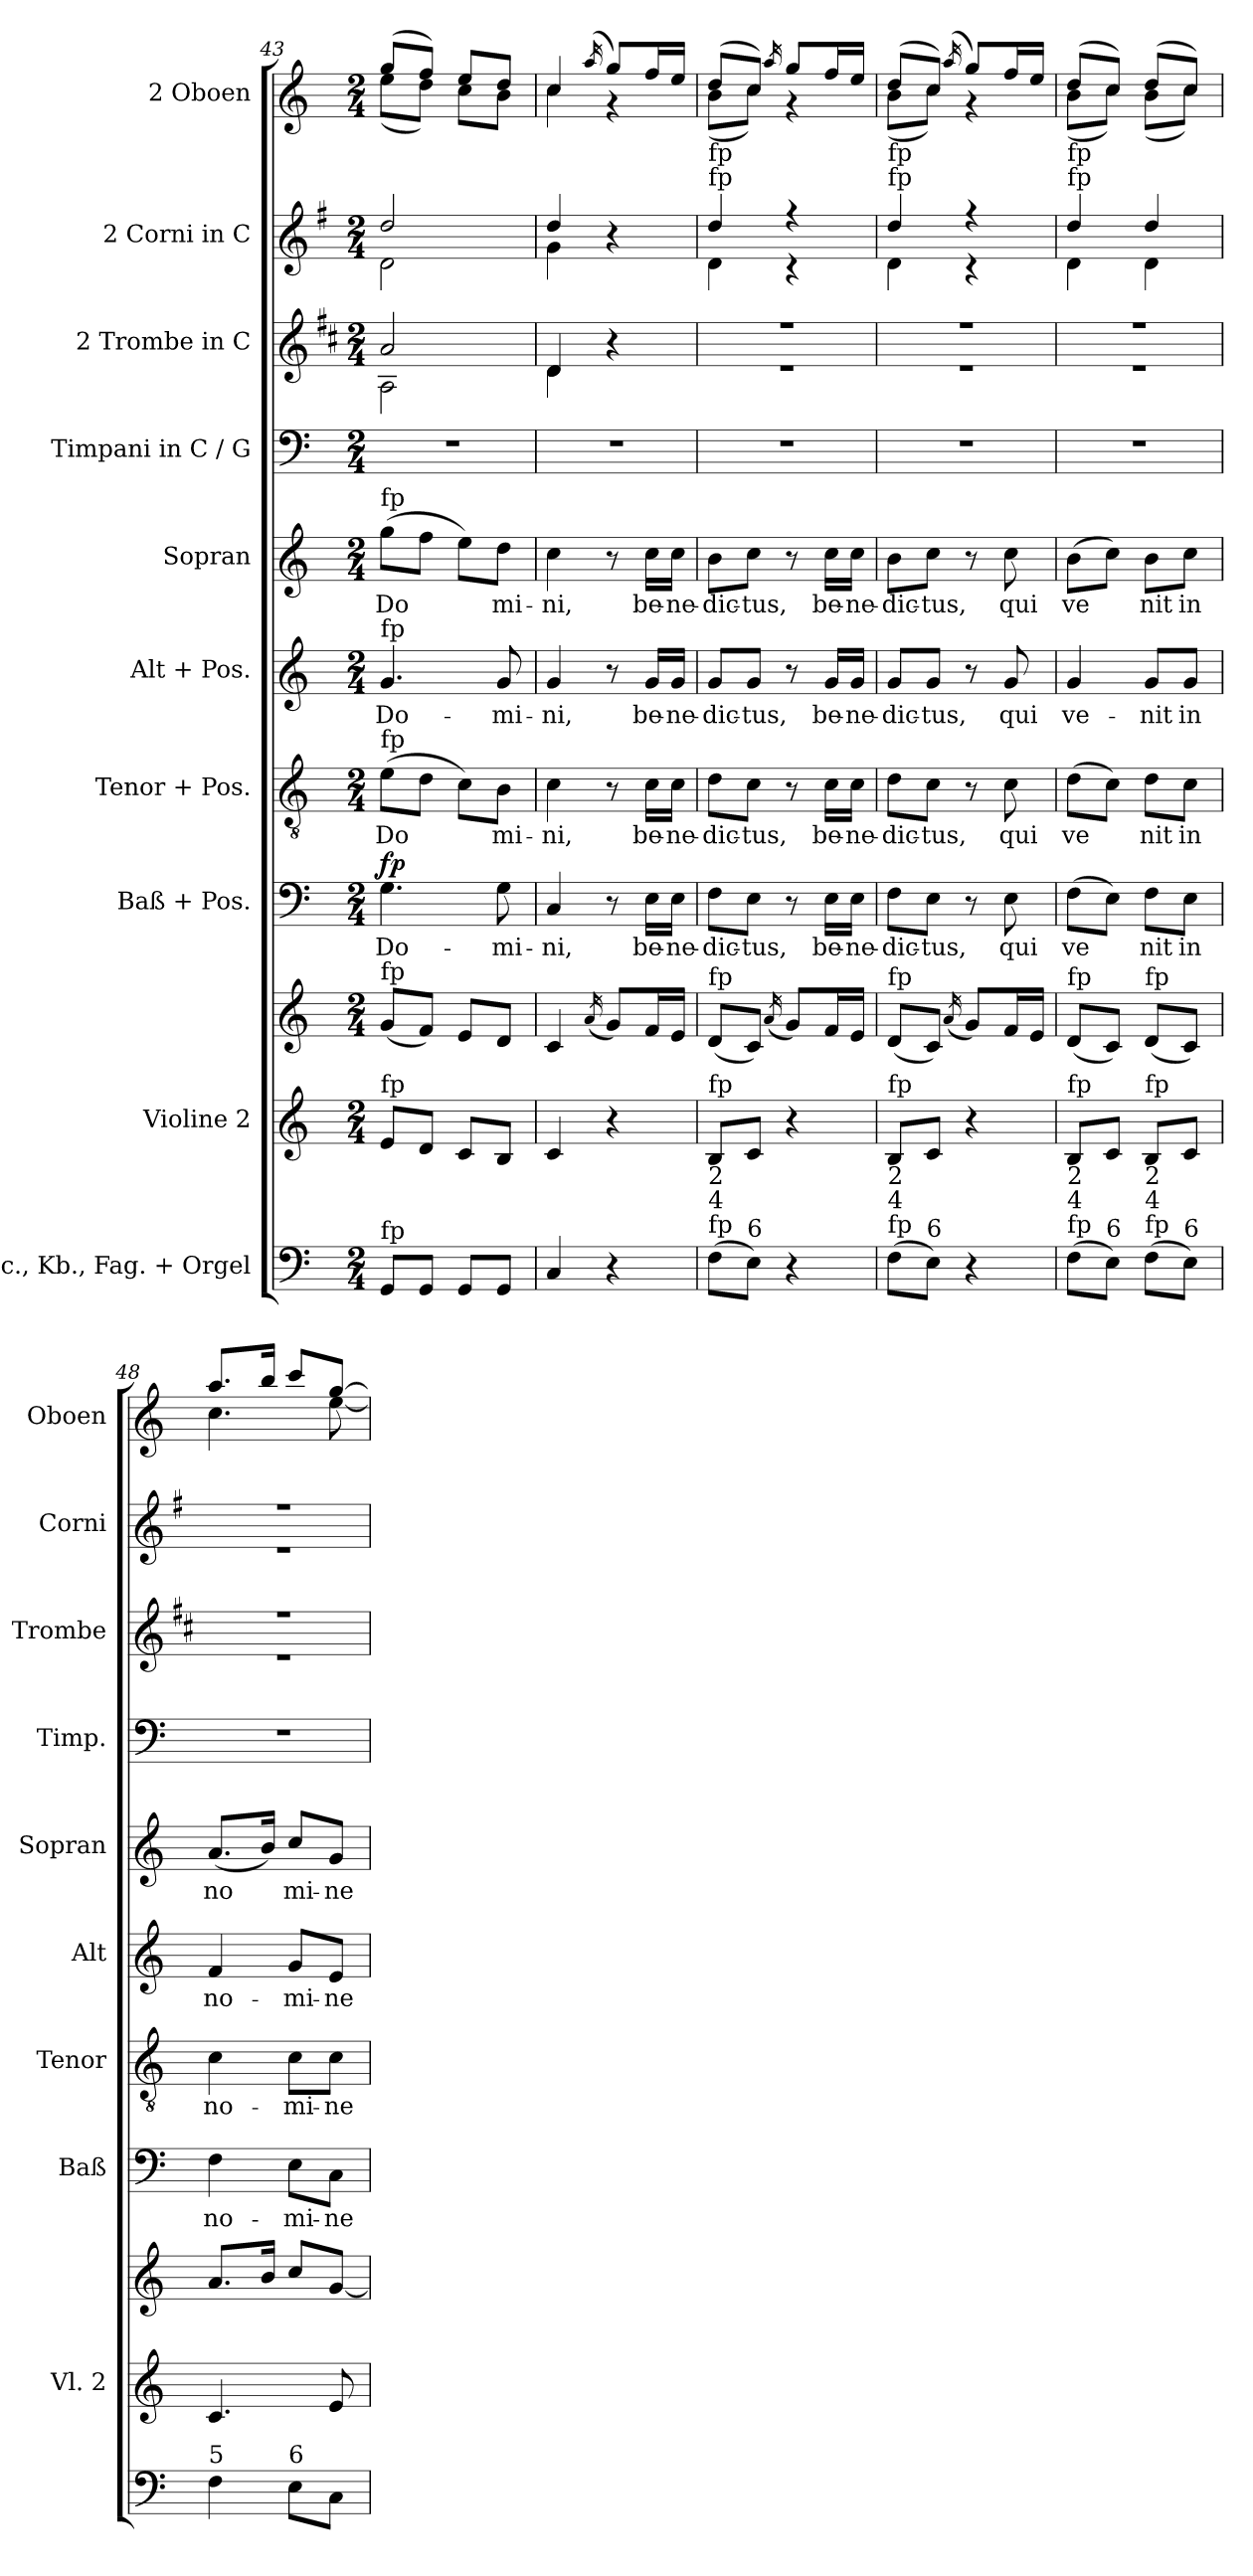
**kern	**kern	**kern	**kern	**text	**dynam	**kern	**text	**kern	**text	**kern	**text	**kern	**kern	**kern	**kern
*part10	*part9	*part9	*part8	*part8	*part8	*part7	*part7	*part6	*part6	*part5	*part5	*part4	*part3	*part2	*part1
*staff11	*staff10	*staff9	*staff8	*staff8	*staff8	*staff7	*staff7	*staff6	*staff6	*staff5	*staff5	*staff4	*staff3	*staff2	*staff1
*I"Vlc., Kb., Fag. + Orgel	*I"Violine 2	*	*I"Baß + Pos.	*	*	*I"Tenor + Pos.	*	*I"Alt + Pos.	*	*I"Sopran	*	*I"Timpani in C / G	*I"2 Trombe in C	*I"2 Corni in C	*I"2 Oboen
*	*I'Vl. 2	*	*I'Baß	*	*	*I'Tenor	*	*I'Alt	*	*I'Sopran	*	*I'Timp.	*I'Trombe	*I'Corni	*I'Oboen
*clefF4	*clefG2	*clefG2	*clefF4	*	*	*clefGv2	*	*clefG2	*	*clefG2	*	*clefF4	*clefG2	*clefG2	*clefG2
*	*	*	*	*	*	*	*	*	*	*	*	*	*ITrd1c2	*ITrd4c7	*
*k[]	*k[]	*k[]	*k[]	*	*	*k[]	*	*k[]	*	*k[]	*	*k[]	*k[]	*k[]	*k[]
*M2/4	*M2/4	*M2/4	*M2/4	*	*	*M2/4	*	*M2/4	*	*M2/4	*	*M2/4	*M2/4	*M2/4	*M2/4
=43	=43	=43	=43	=43	=43	=43	=43	=43	=43	=43	=43	=43	=43	=43	=43
!	!	!	!	!	!	!	!	!	!	!	!	!	!	!	!LO:TX:a:t=fp
!	!	!	!	!	!	!	!	!	!	!	!	!	!	!	!LO:TX:a:t=fp
!	!	!	!	!	!	!	!	!	!	!	!	!	!	!LO:TX:a:t=fp	!
!	!	!	!	!	!	!	!	!	!	!	!	!	!	!LO:TX:a:t=fp	!
!	!	!	!	!	!	!	!	!	!	!	!	!	!LO:TX:a:t=fp	!	!
!	!	!	!	!	!	!	!	!	!	!	!	!	!LO:TX:a:t=fp	!	!
!	!	!	!	!	!	!	!	!	!	!LO:TX:a:t=fp	!	!	!	!	!
!	!	!	!	!	!	!	!	!LO:TX:a:t=fp	!	!	!	!	!	!	!
!	!	!	!	!	!	!LO:TX:a:t=fp	!	!	!	!	!	!	!	!	!
!	!	!LO:TX:a:t=fp	!	!	!	!	!	!	!	!	!	!	!	!	!
!	!LO:TX:a:t=fp	!	!	!	!	!	!	!	!	!	!	!	!	!	!
!LO:TX:a:t=fp	!	!	!	!	!	!	!	!	!	!	!	!	!	!	!
!	!	!	!	!LO:LY:b	!LO:DY:b	!	!LO:LY:b	!	!LO:LY:b	!	!LO:LY:b	!	!	!	!
*	*	*	*	*	*	*	*	*	*	*	*	*	*^	*^	*^
8GG/L	8e/L	(<8g/L	4.G\	Do-	fp	(>8e\L	Do	4.g/	Do-	(>8gg\L	Do	2r	2g/	2G\	2g/	2G\	(>8gg/L	(<8ee\L
8GG/J	8d/J	8f/J)	.	.	.	8d\J	.	.	.	8ff\J	.	.	.	.	.	.	8ff/J)	8dd\J)
8GG/L	8c/L	8e/L	.	.	.	8c\L)	.	.	.	8ee\L)	.	.	.	.	.	.	8ee/L	8cc\L
!	!	!	!	!LO:LY:b	!	!	!LO:LY:b	!	!LO:LY:b	!	!LO:LY:b	!	!	!	!	!	!	!
8GG/J	8B/J	8d/J	8G\	mi-	.	8B\J	mi-	8g/	mi-	8dd\J	mi-	.	.	.	.	.	8dd/J	8b\J
=44	=44	=44	=44	=44	=44	=44	=44	=44	=44	=44	=44	=44	=44	=44	=44	=44	=44	=44
!	!	!	!	!LO:LY:b	!	!	!LO:LY:b	!	!LO:LY:b	!	!LO:LY:b	!	!	!	!	!	!	!
4C/	4c/	4c/	4C/	ni,	.	4c\	ni,	4g/	ni,	4cc\	ni,	2r	4c/	4c\	4g/	4c\	4cc/	4cc\
.	.	(<16qa/	.	.	.	.	.	.	.	.	.	.	.	.	.	.	(<16qaa/	.
4r	4r	8g/L)	8r	.	.	8r	.	8r	.	8r	.	.	4r	4ryy	4r	4ryy	8gg/L)	4r
!	!	!	!	!LO:LY:b	!	!	!LO:LY:b	!	!LO:LY:b	!	!LO:LY:b	!	!	!	!	!	!	!
.	.	16f/L	16E\LL	be-	.	16c\LL	be-	16g/LL	be-	16cc\LL	be-	.	.	.	.	.	16ff/L	.
!	!	!	!	!LO:LY:b	!	!	!LO:LY:b	!	!LO:LY:b	!	!LO:LY:b	!	!	!	!	!	!	!
.	.	16e/JJ	16E\JJ	ne-	.	16c\JJ	ne-	16g/JJ	ne-	16cc\JJ	ne-	.	.	.	.	.	16ee/JJ	.
!!LO:PB:g=z	!!
=45	=45	=45	=45	=45	=45	=45	=45	=45	=45	=45	=45	=45	=45	=45	=45	=45	=45	=45
!	!	!	!	!	!	!	!	!	!	!	!	!	!	!	!LO:TX:a:t=fp	!	!	!
!	!	!	!	!	!	!	!	!	!	!	!	!	!	!	!LO:TX:a:t=fp	!	!	!
!	!	!LO:TX:a:t=fp	!	!	!	!	!	!	!	!	!	!	!	!	!	!	!	!
!	!LO:TX:a:t=fp	!	!	!	!	!	!	!	!	!	!	!	!	!	!	!	!	!
!LO:TX:a:t=fp	!	!	!	!	!	!	!	!	!	!	!	!	!	!	!	!	!	!
!LO:TX:a:t=4	!	!	!	!	!	!	!	!	!	!	!	!	!	!	!	!	!	!
!LO:TX:a:t=2	!	!	!	!	!	!	!	!	!	!	!	!	!	!	!	!	!	!
!	!	!	!	!LO:LY:b	!	!	!LO:LY:b	!	!LO:LY:b	!	!LO:LY:b	!	!	!	!	!	!	!
(>8F\L	8B/L	(<8d/L	8F\L	-dic-	.	8d\L	-dic-	8g/L	-dic-	8b\L	-dic-	2r	2r	2r	4g/	4G\	(>8dd/L	(<8b\L
!LO:TX:a:t=6	!	!	!	!	!	!	!	!	!	!	!	!	!	!	!	!	!	!
!	!	!	!	!LO:LY:b	!	!	!LO:LY:b	!	!LO:LY:b	!	!LO:LY:b	!	!	!	!	!	!	!
8E\J)	8c/J	8c/J)	8E\J	tus,	.	8c\J	tus,	8g/J	tus,	8cc\J	tus,	.	.	.	.	.	8cc/J)	8cc\J)
.	.	(<16qa/	.	.	.	.	.	.	.	.	.	.	.	.	.	.	16qaa/	.
4r	4r	8g/L)	8r	.	.	8r	.	8r	.	8r	.	.	.	.	4r	4r	8gg/L	4r
!	!	!	!	!LO:LY:b	!	!	!LO:LY:b	!	!LO:LY:b	!	!LO:LY:b	!	!	!	!	!	!	!
.	.	16f/L	16E\LL	be-	.	16c\LL	be-	16g/LL	be-	16cc\LL	be-	.	.	.	.	.	16ff/L	.
!	!	!	!	!LO:LY:b	!	!	!LO:LY:b	!	!LO:LY:b	!	!LO:LY:b	!	!	!	!	!	!	!
.	.	16e/JJ	16E\JJ	ne-	.	16c\JJ	ne-	16g/JJ	ne-	16cc\JJ	ne-	.	.	.	.	.	16ee/JJ	.
=46	=46	=46	=46	=46	=46	=46	=46	=46	=46	=46	=46	=46	=46	=46	=46	=46	=46	=46
!	!	!	!	!	!	!	!	!	!	!	!	!	!	!	!LO:TX:a:t=fp	!	!	!
!	!	!	!	!	!	!	!	!	!	!	!	!	!	!	!LO:TX:a:t=fp	!	!	!
!	!	!LO:TX:a:t=fp	!	!	!	!	!	!	!	!	!	!	!	!	!	!	!	!
!	!LO:TX:a:t=fp	!	!	!	!	!	!	!	!	!	!	!	!	!	!	!	!	!
!LO:TX:a:t=fp	!	!	!	!	!	!	!	!	!	!	!	!	!	!	!	!	!	!
!LO:TX:a:t=4	!	!	!	!	!	!	!	!	!	!	!	!	!	!	!	!	!	!
!LO:TX:a:t=2	!	!	!	!	!	!	!	!	!	!	!	!	!	!	!	!	!	!
!	!	!	!	!LO:LY:b	!	!	!LO:LY:b	!	!LO:LY:b	!	!LO:LY:b	!	!	!	!	!	!	!
(>8F\L	8B/L	(<8d/L	8F\L	dic-	.	8d\L	dic-	8g/L	dic-	8b\L	dic-	2r	2r	2r	4g/	4G\	(>8dd/L	(<8b\L
!LO:TX:a:t=6	!	!	!	!	!	!	!	!	!	!	!	!	!	!	!	!	!	!
!	!	!	!	!LO:LY:b	!	!	!LO:LY:b	!	!LO:LY:b	!	!LO:LY:b	!	!	!	!	!	!	!
8E\J)	8c/J	8c/J)	8E\J	tus,	.	8c\J	tus,	8g/J	tus,	8cc\J	tus,	.	.	.	.	.	8cc/J)	8cc\J)
.	.	(<16qa/	.	.	.	.	.	.	.	.	.	.	.	.	.	.	(<16qaa/	.
4r	4r	8g/L)	8r	.	.	8r	.	8r	.	8r	.	.	.	.	4r	4r	8gg/L)	4r
!	!	!	!	!LO:LY:b	!	!	!LO:LY:b	!	!LO:LY:b	!	!LO:LY:b	!	!	!	!	!	!	!
.	.	16f/L	8E\	qui	.	8c\	qui	8g/	qui	8cc\	qui	.	.	.	.	.	16ff/L	.
.	.	16e/JJ	.	.	.	.	.	.	.	.	.	.	.	.	.	.	16ee/JJ	.
=47	=47	=47	=47	=47	=47	=47	=47	=47	=47	=47	=47	=47	=47	=47	=47	=47	=47	=47
!	!	!	!	!	!	!	!	!	!	!	!	!	!	!	!LO:TX:a:t=fp	!	!	!
!	!	!	!	!	!	!	!	!	!	!	!	!	!	!	!LO:TX:a:t=fp	!	!	!
!	!	!LO:TX:a:t=fp	!	!	!	!	!	!	!	!	!	!	!	!	!	!	!	!
!	!LO:TX:a:t=fp	!	!	!	!	!	!	!	!	!	!	!	!	!	!	!	!	!
!LO:TX:a:t=fp	!	!	!	!	!	!	!	!	!	!	!	!	!	!	!	!	!	!
!LO:TX:a:t=4	!	!	!	!	!	!	!	!	!	!	!	!	!	!	!	!	!	!
!LO:TX:a:t=2	!	!	!	!	!	!	!	!	!	!	!	!	!	!	!	!	!	!
!	!	!	!	!LO:LY:b	!	!	!LO:LY:b	!	!LO:LY:b	!	!LO:LY:b	!	!	!	!	!	!	!
(>8F\L	8B/L	(<8d/L	(>8F\L	ve	.	(>8d\L	ve	4g/	ve-	(>8b\L	ve	2r	2r	2r	4g/	4G\	(>8dd/L	(<8b\L
!LO:TX:a:t=6	!	!	!	!	!	!	!	!	!	!	!	!	!	!	!	!	!	!
8E\J)	8c/J	8c/J)	8E\J)	.	.	8c\J)	.	.	.	8cc\J)	.	.	.	.	.	.	8cc/J)	8cc\J)
!	!	!LO:TX:a:t=fp	!	!	!	!	!	!	!	!	!	!	!	!	!	!	!	!
!	!LO:TX:a:t=fp	!	!	!	!	!	!	!	!	!	!	!	!	!	!	!	!	!
!LO:TX:a:t=fp	!	!	!	!	!	!	!	!	!	!	!	!	!	!	!	!	!	!
!LO:TX:a:t=4	!	!	!	!	!	!	!	!	!	!	!	!	!	!	!	!	!	!
!LO:TX:a:t=2	!	!	!	!	!	!	!	!	!	!	!	!	!	!	!	!	!	!
!	!	!	!	!LO:LY:b	!	!	!LO:LY:b	!	!LO:LY:b	!	!LO:LY:b	!	!	!	!	!	!	!
(>8F\L	8B/L	(<8d/L	8F\L	nit	.	8d\L	nit	8g/L	nit	8b\L	nit	.	.	.	4g/	4G\	(>8dd/L	(<8b\L
!LO:TX:a:t=6	!	!	!	!	!	!	!	!	!	!	!	!	!	!	!	!	!	!
!	!	!	!	!LO:LY:b	!	!	!LO:LY:b	!	!LO:LY:b	!	!LO:LY:b	!	!	!	!	!	!	!
8E\J)	8c/J	8c/J)	8E\J	in	.	8c\J	in	8g/J	in	8cc\J	in	.	.	.	.	.	8cc/J)	8cc\J)
=48	=48	=48	=48	=48	=48	=48	=48	=48	=48	=48	=48	=48	=48	=48	=48	=48	=48	=48
!LO:TX:a:t=5	!	!	!	!	!	!	!	!	!	!	!	!	!	!	!	!	!	!
!	!	!	!	!LO:LY:b	!	!	!LO:LY:b	!	!LO:LY:b	!	!LO:LY:b	!	!	!	!	!	!	!
4F\	4.c/	8.a/L	4F\	no-	.	4c\	no-	4f/	no-	(<8.a/L	no	2r	2r	2r	2r	2r	8.aa/L	4.cc\
.	.	16b/Jk	.	.	.	.	.	.	.	16b/Jk)	.	.	.	.	.	.	16bb/Jk	.
!LO:TX:a:t=6	!	!	!	!	!	!	!	!	!	!	!	!	!	!	!	!	!	!
!	!	!	!	!LO:LY:b	!	!	!LO:LY:b	!	!LO:LY:b	!	!LO:LY:b	!	!	!	!	!	!	!
8E\L	.	8cc/L	8E\L	mi-	.	8c\L	mi-	8g/L	mi-	8cc/L	mi-	.	.	.	.	.	8ccc/L	.
!	!	!	!	!LO:LY:b	!	!	!LO:LY:b	!	!LO:LY:b	!	!LO:LY:b	!	!	!	!	!	!	!
8C\J	8e/	[8g/J	8C\J	ne	.	8c\J	ne	8e/J	ne	8g/J	ne	.	.	.	.	.	[8gg/J	[8ee\
*	*	*	*	*	*	*	*	*	*	*	*	*	*v	*v	*	*	*v	*v
*	*	*	*	*	*	*	*	*	*	*	*	*	*	*v	*v	*
=	=	=	=	=	=	=	=	=	=	=	=	=	=	=	=
*-	*-	*-	*-	*-	*-	*-	*-	*-	*-	*-	*-	*-	*-	*-	*-
